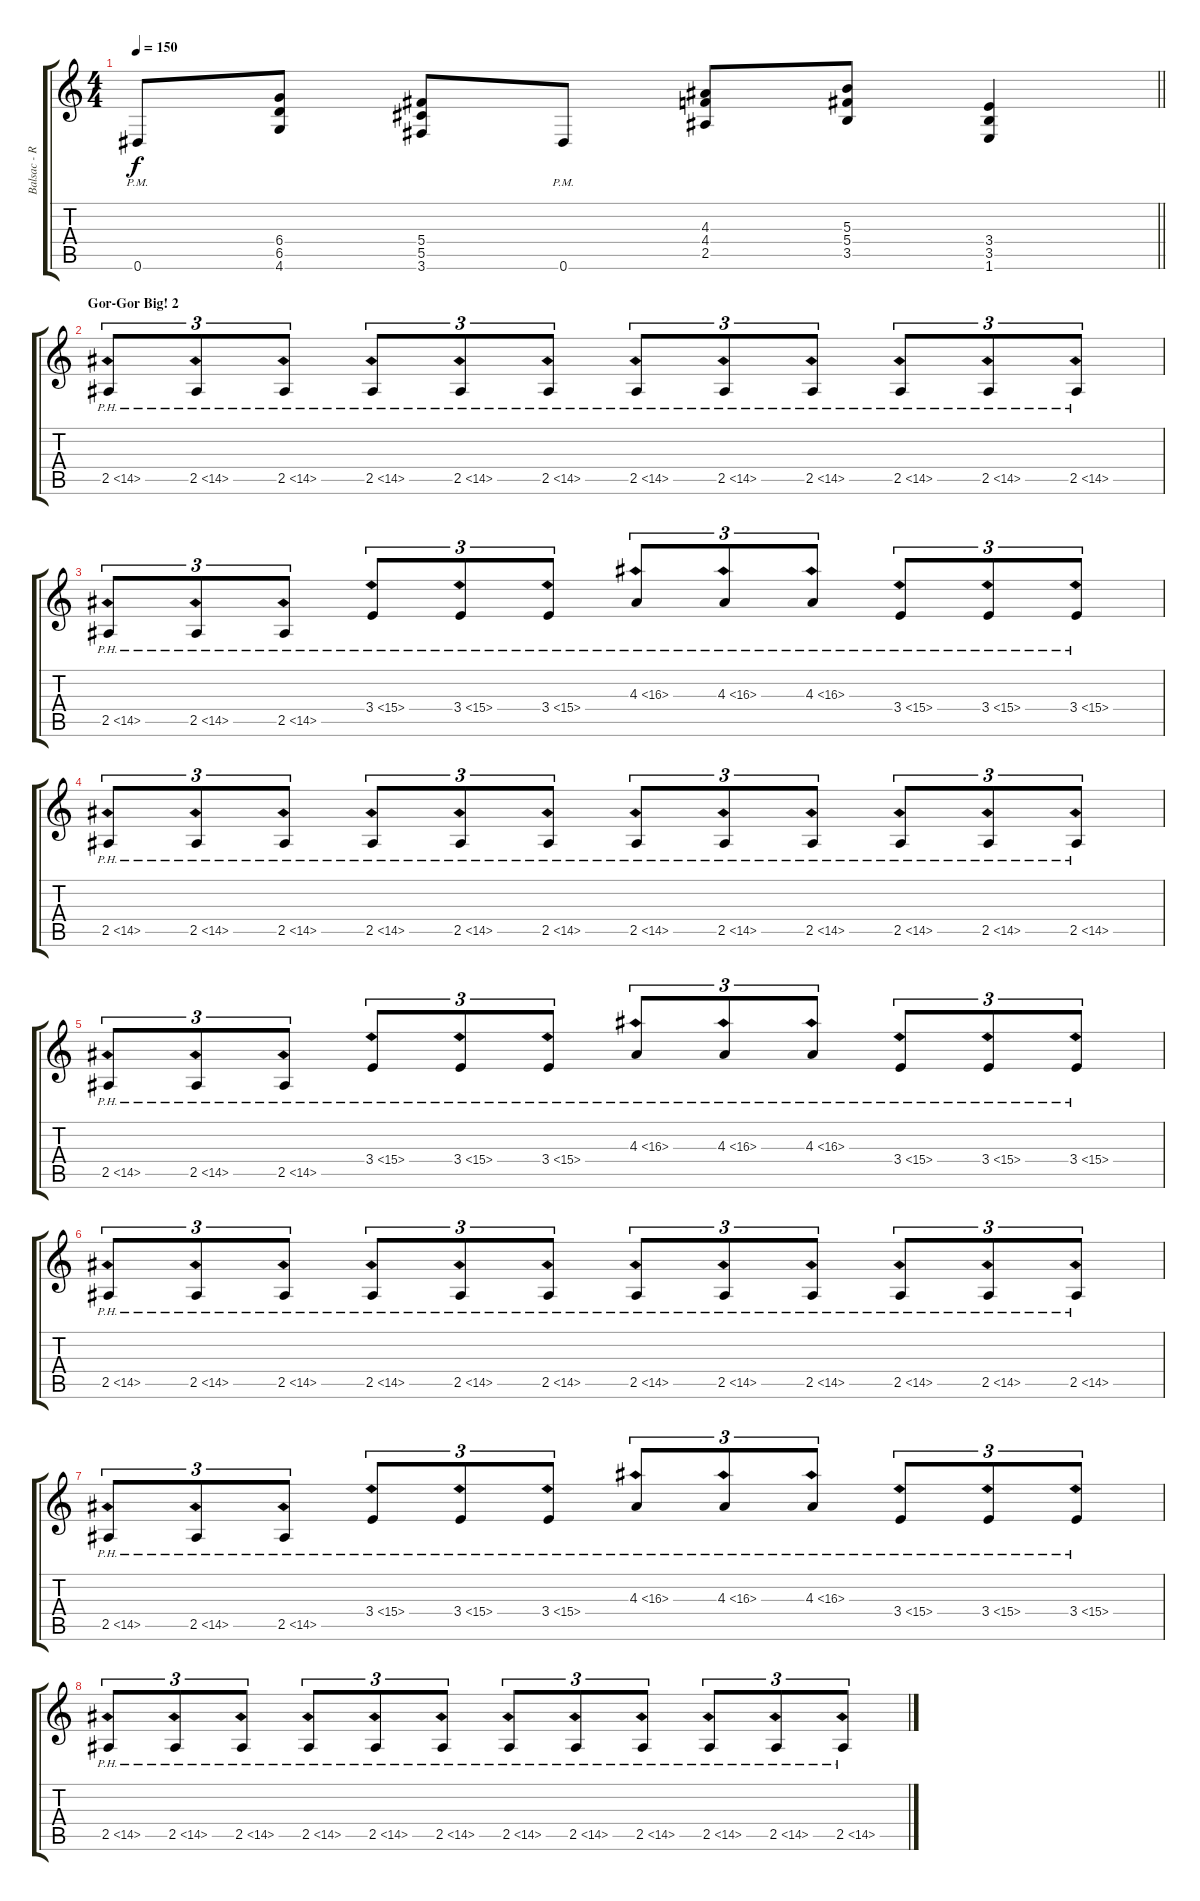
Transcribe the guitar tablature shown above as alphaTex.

\track ("Balsac - Rhythm" "Balsac - R") {instrument overdrivenguitar}
\staff {score tabs}
\tuning (Eb4 Bb3 Gb3 Db3 Ab2 Eb2) {hide}
\ts (4 4)
\tempo 150
\clef g2
\barLineRight lightlight
\ks c
0.6{pm}.8{dy f} (6.4 6.5 4.6).8 (5.4 5.5 3.6).8 0.6{pm}.8 (4.3 4.4 2.5).8 (5.3 5.4 3.5).8 (3.4 3.5 1.6).4 |
\section ("" "Gor-Gor Big! 2")
2.5{ph 12}.8{tu (3 2)} 2.5{ph 12}.8{tu (3 2)} 2.5{ph 12}.8{tu (3 2)} 2.5{ph 12}.8{tu (3 2)} 2.5{ph 12}.8{tu (3 2)} 2.5{ph 12}.8{tu (3 2)} 2.5{ph 12}.8{tu (3 2)} 2.5{ph 12}.8{tu (3 2)} 2.5{ph 12}.8{tu (3 2)} 2.5{ph 12}.8{tu (3 2)} 2.5{ph 12}.8{tu (3 2)} 2.5{ph 12}.8{tu (3 2)} |
2.5{ph 12}.8{tu (3 2)} 2.5{ph 12}.8{tu (3 2)} 2.5{ph 12}.8{tu (3 2)} 3.4{ph 12}.8{tu (3 2)} 3.4{ph 12}.8{tu (3 2)} 3.4{ph 12}.8{tu (3 2)} 4.3{ph 12}.8{tu (3 2)} 4.3{ph 12}.8{tu (3 2)} 4.3{ph 12}.8{tu (3 2)} 3.4{ph 12}.8{tu (3 2)} 3.4{ph 12}.8{tu (3 2)} 3.4{ph 12}.8{tu (3 2)} |
2.5{ph 12}.8{tu (3 2)} 2.5{ph 12}.8{tu (3 2)} 2.5{ph 12}.8{tu (3 2)} 2.5{ph 12}.8{tu (3 2)} 2.5{ph 12}.8{tu (3 2)} 2.5{ph 12}.8{tu (3 2)} 2.5{ph 12}.8{tu (3 2)} 2.5{ph 12}.8{tu (3 2)} 2.5{ph 12}.8{tu (3 2)} 2.5{ph 12}.8{tu (3 2)} 2.5{ph 12}.8{tu (3 2)} 2.5{ph 12}.8{tu (3 2)} |
2.5{ph 12}.8{tu (3 2)} 2.5{ph 12}.8{tu (3 2)} 2.5{ph 12}.8{tu (3 2)} 3.4{ph 12}.8{tu (3 2)} 3.4{ph 12}.8{tu (3 2)} 3.4{ph 12}.8{tu (3 2)} 4.3{ph 12}.8{tu (3 2)} 4.3{ph 12}.8{tu (3 2)} 4.3{ph 12}.8{tu (3 2)} 3.4{ph 12}.8{tu (3 2)} 3.4{ph 12}.8{tu (3 2)} 3.4{ph 12}.8{tu (3 2)} |
2.5{ph 12}.8{tu (3 2)} 2.5{ph 12}.8{tu (3 2)} 2.5{ph 12}.8{tu (3 2)} 2.5{ph 12}.8{tu (3 2)} 2.5{ph 12}.8{tu (3 2)} 2.5{ph 12}.8{tu (3 2)} 2.5{ph 12}.8{tu (3 2)} 2.5{ph 12}.8{tu (3 2)} 2.5{ph 12}.8{tu (3 2)} 2.5{ph 12}.8{tu (3 2)} 2.5{ph 12}.8{tu (3 2)} 2.5{ph 12}.8{tu (3 2)} |
2.5{ph 12}.8{tu (3 2)} 2.5{ph 12}.8{tu (3 2)} 2.5{ph 12}.8{tu (3 2)} 3.4{ph 12}.8{tu (3 2)} 3.4{ph 12}.8{tu (3 2)} 3.4{ph 12}.8{tu (3 2)} 4.3{ph 12}.8{tu (3 2)} 4.3{ph 12}.8{tu (3 2)} 4.3{ph 12}.8{tu (3 2)} 3.4{ph 12}.8{tu (3 2)} 3.4{ph 12}.8{tu (3 2)} 3.4{ph 12}.8{tu (3 2)} |
2.5{ph 12}.8{tu (3 2)} 2.5{ph 12}.8{tu (3 2)} 2.5{ph 12}.8{tu (3 2)} 2.5{ph 12}.8{tu (3 2)} 2.5{ph 12}.8{tu (3 2)} 2.5{ph 12}.8{tu (3 2)} 2.5{ph 12}.8{tu (3 2)} 2.5{ph 12}.8{tu (3 2)} 2.5{ph 12}.8{tu (3 2)} 2.5{ph 12}.8{tu (3 2)} 2.5{ph 12}.8{tu (3 2)} 2.5{ph 12}.8{tu (3 2)}
